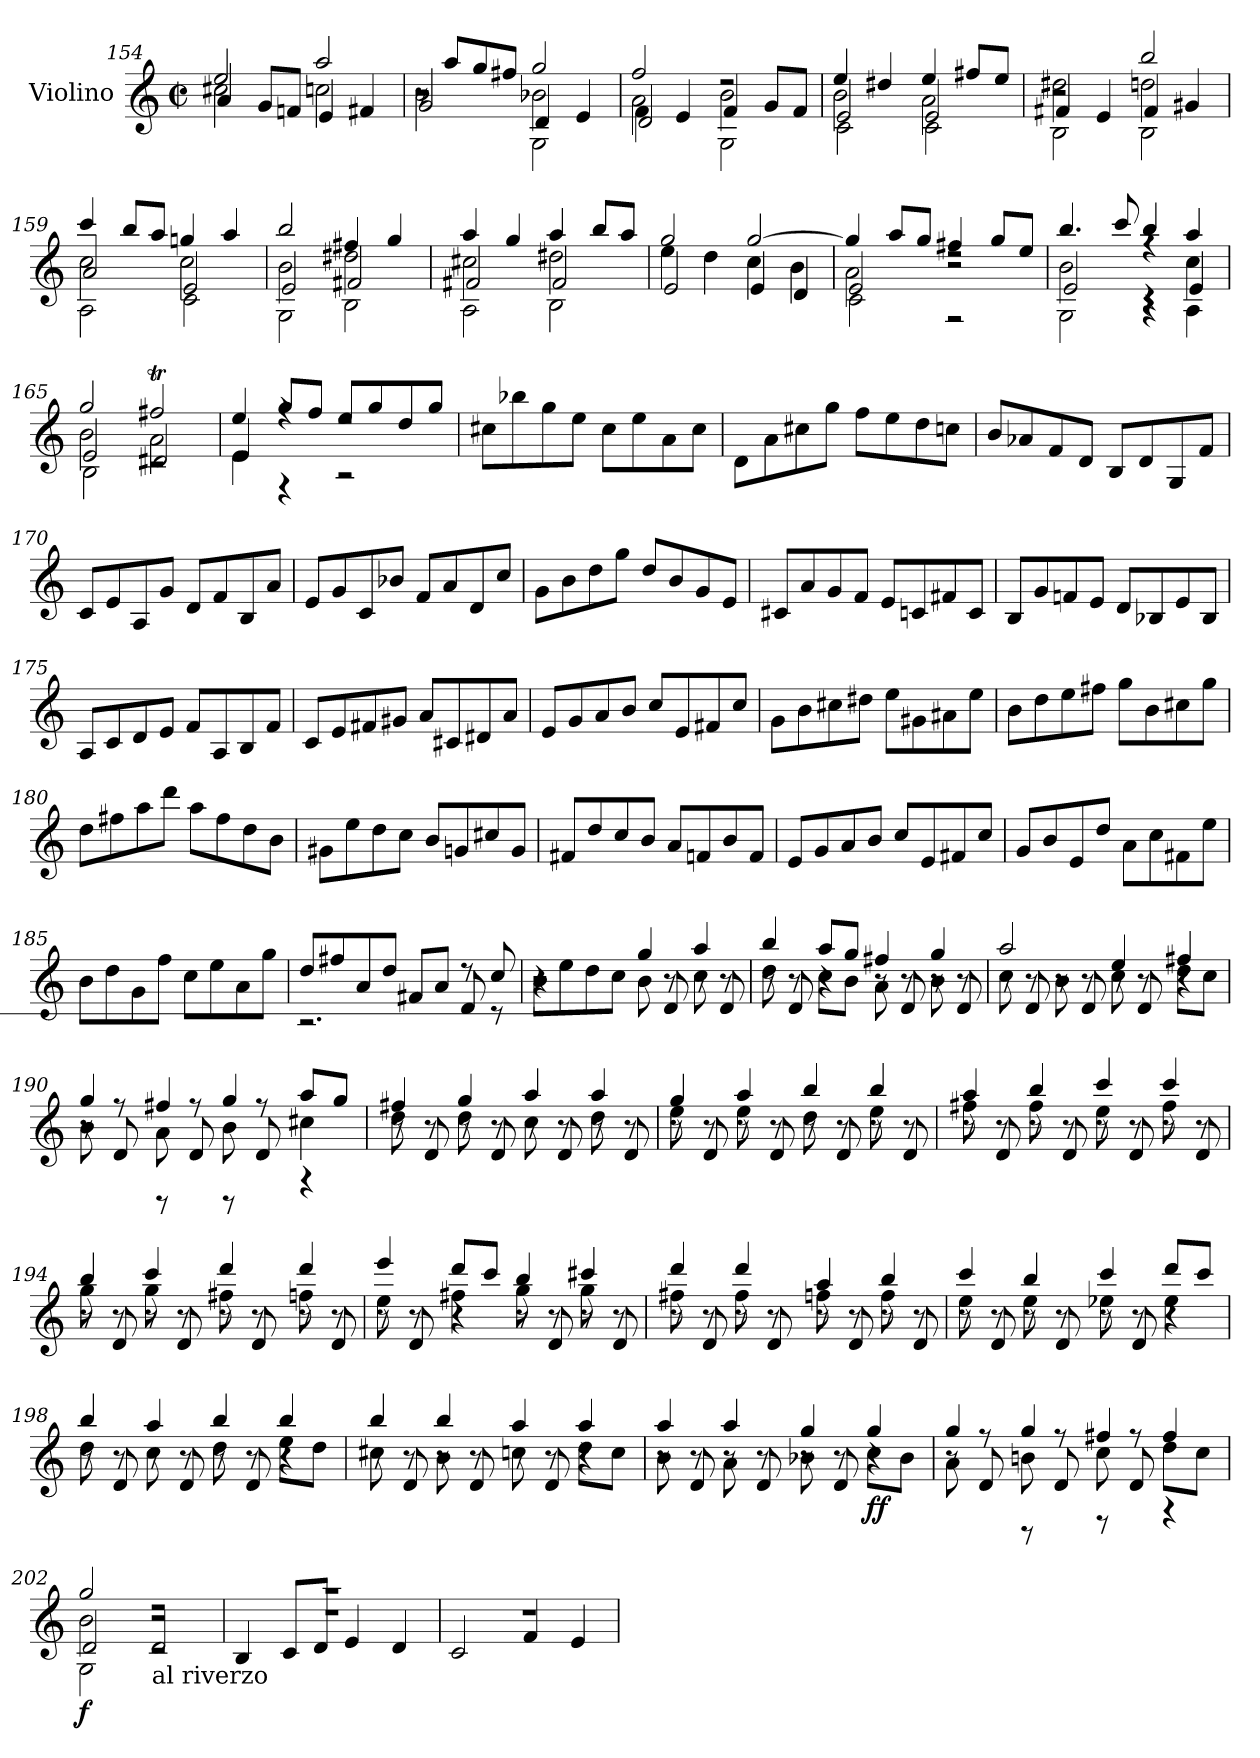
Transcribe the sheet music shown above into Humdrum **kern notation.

**kern	**dynam
*part1	*part1
*staff1	*staff1
*I"Violino	*
*I'Vln	*
*clefG2	*
*k[]	*
*M2/2	*
*met(c|)	*
=154	=154
*^	*
*	*^	*
2ee/	2cc#X\	4a/	.
.	.	8g/L	.
.	.	8fn/J	.
2aa/	2ccn\	4e/	.
.	.	4f#X/	.
=155	=155	=155	=155
*	*	*^	*
8r	2b\	2g/	2r	.
8aa/L	.	.	.	.
8gg/	.	.	.	.
8ff#X/J	.	.	.	.
2gg/	2b-X\	4d/	2G\	.
.	.	4e/	.	.
=156	=156	=156	=156	=156
2ff/	2a\	4f\	2d/	.
.	.	4e/	.	.
2rdd	2b\	4f/	2G\	.
.	.	8g/L	.	.
.	.	8f/J	.	.
=157	=157	=157	=157	=157
4ee/	2b\	2e/	2c\	.
4dd#X/	.	.	.	.
4ee/	2a\	2e/	2c\	.
8ff#X/L	.	.	.	.
8ee/J	.	.	.	.
!!LO:LB:g=z	!!	!!	!!
=158	=158	=158	=158	=158
2r	2dd#X\	4f#X/	2B\	.
.	.	4e/	.	.
2bb/	2ddn\	4f#/	2B\	.
.	.	4g#X/	.	.
=159	=159	=159	=159	=159
4ccc/	2cc\	2a/	2A\	.
8bb/L	.	.	.	.
8aa/J	.	.	.	.
4ggn/	2cc\	2e/	2c\	.
4aa/	.	.	.	.
=160	=160	=160	=160	=160
2bb/	2b\	2e/	2G\	.
4ff#X/	2dd#X\	2f#X/	2B\	.
4gg/	.	.	.	.
=161	=161	=161	=161	=161
4aa/	2cc#X\	2f#X/	2A\	.
4gg/	.	.	.	.
4aa/	2dd#X\	2f#/	2B\	.
8bb/L	.	.	.	.
8aa/J	.	.	.	.
*	*	*v	*v	*
=162	=162	=162	=162
2gg/	4ee\	2e/	.
.	4dd\	.	.
[2gg/	4cc\	4e/	.
.	4b\	4d/	.
=163	=163	=163	=163
*	*	*^	*
4gg/]	2a\	2e/	2c\	.
8aa/L	.	.	.	.
8gg/J	.	.	.	.
4ff#X/	2rdd	2rF	2r	.
8gg/L	.	.	.	.
8ee/J	.	.	.	.
!!LO:LB:g=z	!!	!!	!!
=164	=164	=164	=164	=164
4.bb/	2b\	2e/	2G\	.
8ccc/	.	.	.	.
4bb/	4rff	4rA	4rc	.
4aa/	4cc\	4e/	4A\	.
=165	=165	=165	=165	=165
2gg/	2b\	2e/	2B\	.
2ff#Xt/	2a\	2d#X/	2rc	.
*	*	*v	*v	*
=166	=166	=166	=166
4ee/	4e/	4e\	.
8gg/L	4rff	4rF	.
8ff/J	.	.	.
8ee/L	2rdd	2rA	.
8gg/	.	.	.
8dd/	.	.	.
8gg/J	.	.	.
*v	*v	*v	*
=167	=167
8cc#X\L	.
8bb-X\	.
8gg\	.
8ee\J	.
8cc#\L	.
8ee\	.
8a\	.
8cc#\J	.
=168	=168
8d\L	.
8a\	.
8cc#X\	.
8gg\J	.
8ff\L	.
8ee\	.
8dd\	.
8ccn\J	.
!!LO:LB:g=z
=169	=169
8b/L	.
8a-X/	.
8f/	.
8d/J	.
8B/L	.
8d/	.
8G/	.
8f/J	.
=170	=170
8c/L	.
8e/	.
8A/	.
8g/J	.
8d/L	.
8f/	.
8B/	.
8a/J	.
=171	=171
8e/L	.
8g/	.
8c/	.
8b-X/J	.
8f/L	.
8a/	.
8d/	.
8cc/J	.
=172	=172
8g\L	.
8b\	.
8dd\	.
8gg\J	.
8dd/L	.
8b/	.
8g/	.
8e/J	.
!!LO:LB:g=z
=173	=173
8c#X/L	.
8a/	.
8g/	.
8f/J	.
8e/L	.
8cn/	.
8f#X/	.
8c/J	.
=174	=174
8B/L	.
8g/	.
8fn/	.
8e/J	.
8d/L	.
8B-X/	.
8e/	.
8B-/J	.
=175	=175
8A/L	.
8c/	.
8d/	.
8e/J	.
8f/L	.
8A/	.
8B/	.
8f/J	.
=176	=176
8c/L	.
8e/	.
8f#X/	.
8g#X/J	.
8a/L	.
8c#X/	.
8d#X/	.
8a/J	.
!!LO:LB:g=z
=177	=177
8e/L	.
8g/	.
8a/	.
8b/J	.
8cc/L	.
8e/	.
8f#X/	.
8cc/J	.
=178	=178
8g\L	.
8b\	.
8cc#X\	.
8dd#X\J	.
8ee\L	.
8g#X\	.
8a#X\	.
8ee\J	.
=179	=179
8b\L	.
8dd\	.
8ee\	.
8ff#X\J	.
8gg\L	.
8b\	.
8cc#X\	.
8gg\J	.
=180	=180
8dd\L	.
8ff#X\	.
8aa\	.
8ddd\J	.
8aa\L	.
8ff#\	.
8dd\	.
8b\J	.
!!LO:LB:g=z
=181	=181
8g#X\L	.
8ee\	.
8dd\	.
8cc\J	.
8b/L	.
8gn/	.
8cc#X/	.
8g/J	.
=182	=182
8f#X/L	.
8dd/	.
8cc/	.
8b/J	.
8a/L	.
8fn/	.
8b/	.
8f/J	.
=183	=183
8e/L	.
8g/	.
8a/	.
8b/J	.
8cc/L	.
8e/	.
8f#X/	.
8cc/J	.
=184	=184
8g/L	.
8b/	.
8e/	.
8dd/J	.
8a\L	.
8cc\	.
8f#X\	.
8ee\J	.
!!LO:LB:g=z
=185	=185
8b\L	.
8dd\	.
8g\	.
8ff\J	.
8cc\L	.
8ee\	.
8a\	.
8gg\J	.
=186	=186
*^	*
8dd/L	2.r	.
8ff#X/	.	.
8a/	.	.
8dd/J	.	.
8f#X/L	.	.
8a/J	.	.
8r	8d/	.
8cc/	8r	.
=187	=187	=187
*	*^	*
!	!	!LO:N:vis=2.	!
2r	8b\L	8%5r	.
.	8ee\	.	.
.	8dd\	.	.
.	8cc\J	.	.
4gg/	8b\	.	.
.	8r	8d/	.
4aa/	8cc\	8r	.
.	8r	8d/	.
=188	=188	=188	=188
4bb/	8dd\	8r	.
.	8r	8d/	.
8aa/L	8cc\L	4r	.
8gg/J	8b\J	.	.
4ff#X/	8a\	8r	.
.	8r	8d/	.
4gg/	8b\	8r	.
.	8r	8d/	.
!!LO:LB:g=z	!!	!!
=189	=189	=189	=189
2aa/	8cc\	8r	.
.	8r	8d/	.
.	8b\	8r	.
.	8r	8d/	.
4ee/	8cc\	8r	.
.	8r	8d/	.
4ff#X/	8dd\L	4r	.
.	8cc\J	.	.
=190	=190	=190	=190
4gg/	8b\	8r	.
.	8rff	8d/	.
4ff#X/	8a\	8rBB	.
.	8rff	8d/	.
4gg/	8b\	8rBB	.
.	8rff	8d/	.
8aa/L	4cc#X\	4rF	.
8gg/J	.	.	.
=191	=191	=191	=191
4ff#X/	8dd\	8r	.
.	8r	8d/	.
4gg/	8dd\	8r	.
.	8r	8d/	.
4aa/	8cc\	8r	.
.	8r	8d/	.
4aa/	8dd\	8r	.
.	8r	8d/	.
=192	=192	=192	=192
4gg/	8ee\	8r	.
.	8r	8d/	.
4aa/	8ee\	8r	.
.	8r	8d/	.
4bb/	8dd\	8r	.
.	8r	8d/	.
4bb/	8ee\	8r	.
.	8r	8d/	.
!!LO:LB:g=z	!!	!!
=193	=193	=193	=193
4aa/	8ff#X\	8r	.
.	8r	8d/	.
4bb/	8ff#\	8r	.
.	8r	8d/	.
4ccc/	8ee\	8r	.
.	8r	8d/	.
4ccc/	8ff#\	8r	.
.	8r	8d/	.
=194	=194	=194	=194
4bb/	8gg\	8r	.
.	8r	8d/	.
4ccc/	8gg\	8r	.
.	8r	8d/	.
4ddd/	8ff#X\	8r	.
.	8r	8d/	.
4ddd/	8ffn\	8r	.
.	8r	8d/	.
=195	=195	=195	=195
4eee/	8ee\	8r	.
.	8r	8d/	.
8ddd/L	4ff#X\	4r	.
8ccc/J	.	.	.
4bb/	8gg\	8r	.
.	8r	8d/	.
4ccc#X/	8gg\	8r	.
.	8r	8d/	.
=196	=196	=196	=196
4ddd/	8ff#X\	8r	.
.	8r	8d/	.
4ddd/	8ff#\	8r	.
.	8r	8d/	.
4aa/	8ffn\	8r	.
.	8r	8d/	.
4bb/	8ff\	8r	.
.	8r	8d/	.
!!LO:LB:g=z	!!	!!
=197	=197	=197	=197
4ccc/	8ee\	8r	.
.	8r	8d/	.
4bb/	8ee\	8r	.
.	8r	8d/	.
4ccc/	8ee-X\	8r	.
.	8r	8d/	.
8ddd/L	4ee-\	4r	.
8ccc/J	.	.	.
=198	=198	=198	=198
4bb/	8dd\	8r	.
.	8r	8d/	.
4aa/	8cc\	8r	.
.	8r	8d/	.
4bb/	8dd\	8r	.
.	8r	8d/	.
4bb/	8ee\L	4r	.
.	8dd\J	.	.
=199	=199	=199	=199
4bb/	8cc#X\	8r	.
.	8r	8d/	.
4bb/	8b\	8r	.
.	8r	8d/	.
4aa/	8ccn\	8r	.
.	8r	8d/	.
4aa/	8dd\L	4r	.
.	8cc\J	.	.
=200	=200	=200	=200
4aa/	8b\	8r	.
.	8r	8d/	.
4aa/	8a\	8r	.
.	8r	8d/	.
4gg/	8b-X\	8r	.
.	8r	8d/	.
!	!	!	!LO:DY:b
4gg/	8cc\L	4r	ff
.	8b-\J	.	.
!!LO:PB:g=z	!!	!!
=201	=201	=201	=201
4gg/	8a\	8r	.
.	8rff	8d/	.
4gg/	8bn\	8rBB	.
.	8rff	8d/	.
4ff#X/	8cc\	8rD	.
.	8rff	8d/	.
4ff#/	8dd\L	4rF	.
.	8cc\J	.	.
=202	=202	=202	=202
*	*	*^	*
!	!	!	!	!LO:DY:b
2gg/	2b\	2d/	2G\	f
!LO:TX:b:t=al riverzo	!	!	!	!
2r	2rdd	2d/	2rc	.
*	*	*v	*v	*
=203	=203	=203	=203
1r	1raa	4B/	.
.	.	8c/L	.
.	.	8d/J	.
.	.	4e/	.
.	.	4d/	.
*	*v	*v	*
=204	=204	=204
1r	2c/	.
.	4f/	.
.	4e/	.
*v	*v	*
=	=
*-	*-
